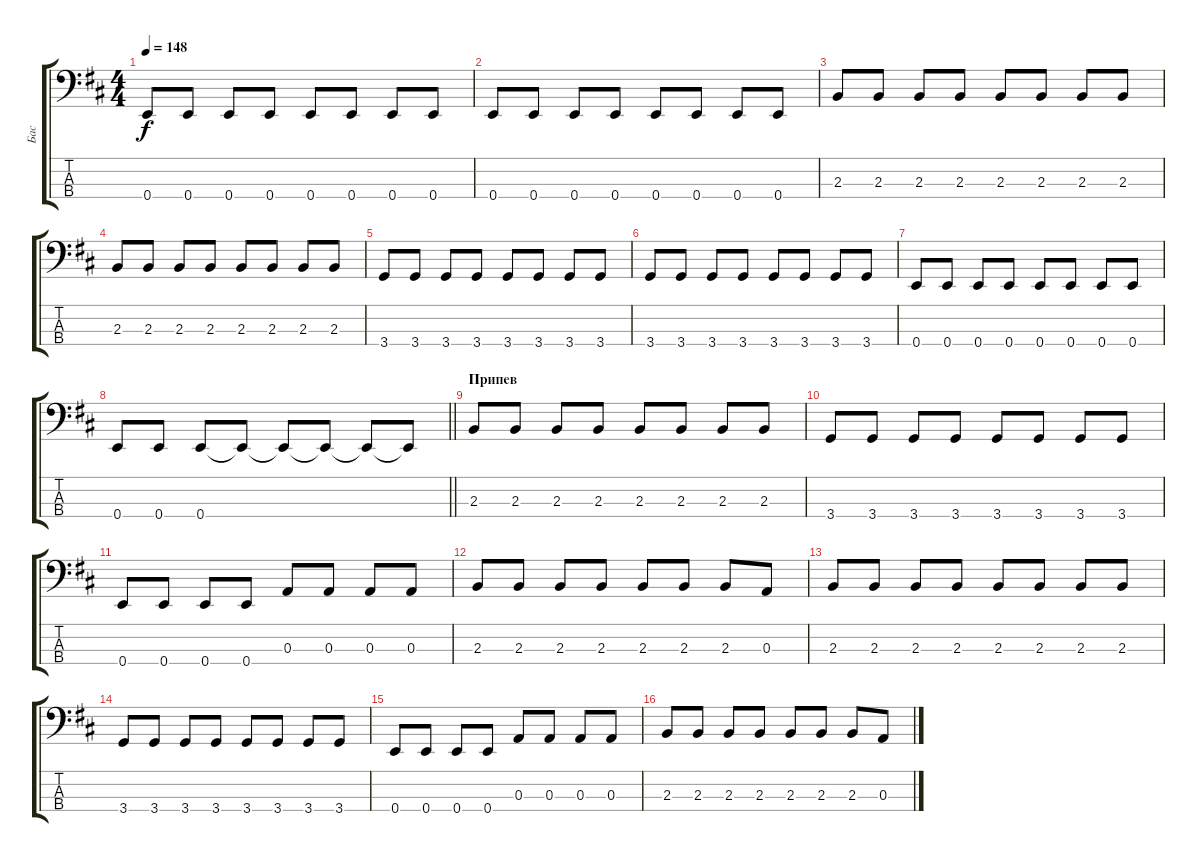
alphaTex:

\track ("Бас" "Бас") {instrument electricbassfinger}
\staff {score tabs}
\tuning (G2 D2 A1 E1) {hide}
\ts (4 4)
\tempo 148
\clef f4
\ks bminor
0.4.8{dy f} 0.4.8 0.4.8 0.4.8 0.4.8 0.4.8 0.4.8 0.4.8 |
0.4.8 0.4.8 0.4.8 0.4.8 0.4.8 0.4.8 0.4.8 0.4.8 |
2.3.8 2.3.8 2.3.8 2.3.8 2.3.8 2.3.8 2.3.8 2.3.8 |
2.3.8 2.3.8 2.3.8 2.3.8 2.3.8 2.3.8 2.3.8 2.3.8 |
3.4.8 3.4.8 3.4.8 3.4.8 3.4.8 3.4.8 3.4.8 3.4.8 |
3.4.8 3.4.8 3.4.8 3.4.8 3.4.8 3.4.8 3.4.8 3.4.8 |
0.4.8 0.4.8 0.4.8 0.4.8 0.4.8 0.4.8 0.4.8 0.4.8 |
\barLineRight lightlight
0.4.8 0.4.8 0.4.8 0.4{t}.8 0.4{t}.8 0.4{t}.8 0.4{t}.8 0.4{t}.8 |
\section ("" "Припев")
2.3.8 2.3.8 2.3.8 2.3.8 2.3.8 2.3.8 2.3.8 2.3.8 |
3.4.8 3.4.8 3.4.8 3.4.8 3.4.8 3.4.8 3.4.8 3.4.8 |
0.4.8 0.4.8 0.4.8 0.4.8 0.3.8 0.3.8 0.3.8 0.3.8 |
2.3.8 2.3.8 2.3.8 2.3.8 2.3.8 2.3.8 2.3.8 0.3.8 |
2.3.8 2.3.8 2.3.8 2.3.8 2.3.8 2.3.8 2.3.8 2.3.8 |
3.4.8 3.4.8 3.4.8 3.4.8 3.4.8 3.4.8 3.4.8 3.4.8 |
0.4.8 0.4.8 0.4.8 0.4.8 0.3.8 0.3.8 0.3.8 0.3.8 |
2.3.8 2.3.8 2.3.8 2.3.8 2.3.8 2.3.8 2.3.8 0.3.8
